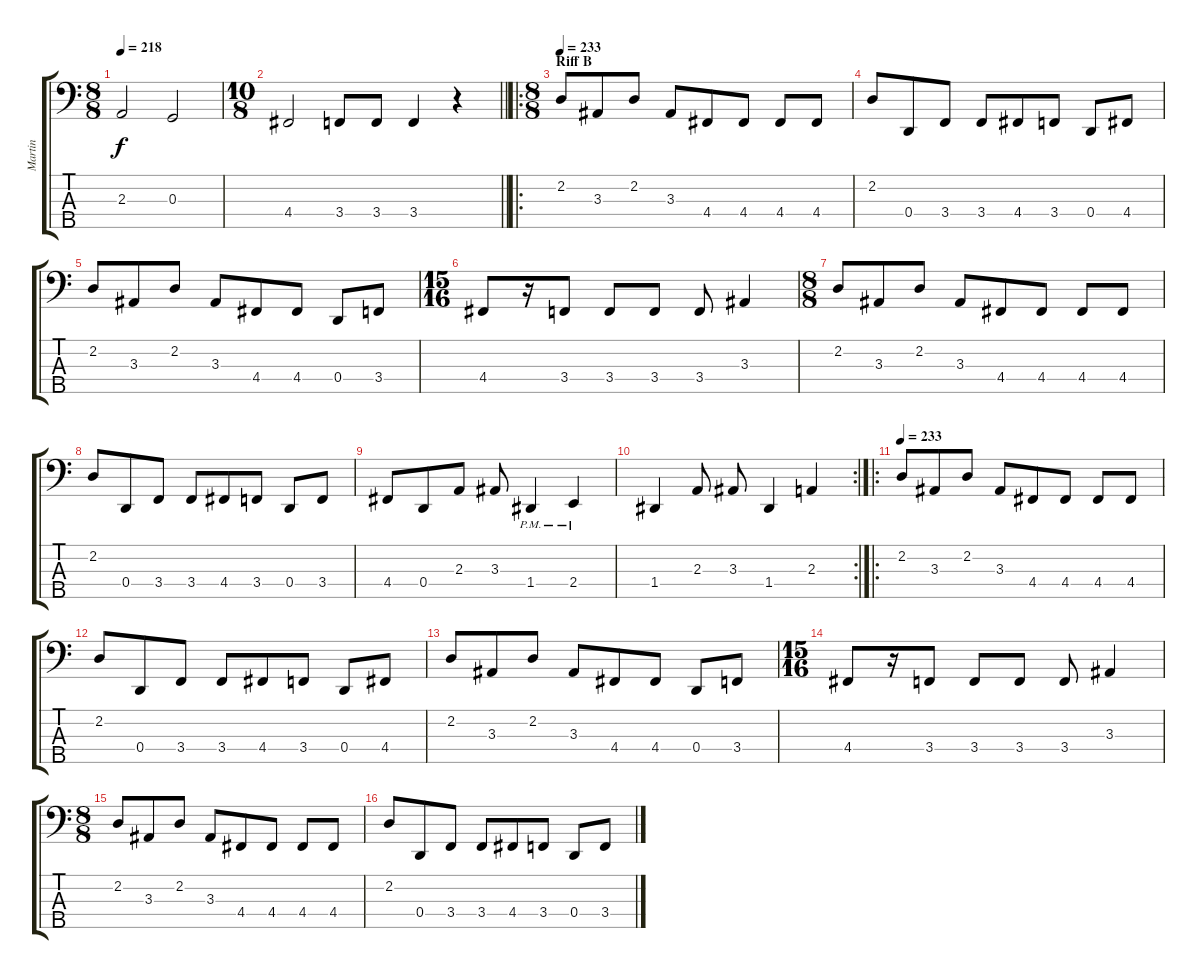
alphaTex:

\track ("Martin" "Martin") {instrument electricbassfinger}
\staff {score tabs}
\tuning (F2 C2 G1 D1 A0) {hide}
\ts (8 8)
\tempo 218
\clef f4
\ks c
2.3.2{dy f} 0.3.2 |
\ts (10 8)
\barLineRight lightlight
4.4.2 3.4.8 3.4.8 3.4.4 r.4 |
\ro
\ts (8 8)
\section ("" "Riff B")
\tempo 233
2.2.8 3.3.8 2.2.8 3.3.8 4.4.8 4.4.8 4.4.8 4.4.8 |
2.2.8 0.4.8 3.4.8 3.4.8 4.4.8 3.4.8 0.4.8 4.4.8 |
2.2.8 3.3.8 2.2.8 3.3.8 4.4.8 4.4.8 0.4.8 3.4.8 |
\ts (15 16)
4.4.8 r.16 3.4.8 3.4.8 3.4.8 3.4.8 3.3.4 |
\ts (8 8)
2.2.8 3.3.8 2.2.8 3.3.8 4.4.8 4.4.8 4.4.8 4.4.8 |
2.2.8 0.4.8 3.4.8 3.4.8 4.4.8 3.4.8 0.4.8 3.4.8 |
4.4.8 0.4.8 2.3.8 3.3.8 1.4{pm}.4 2.4{pm}.4 |
\rc 2
1.4.4 2.3.8 3.3.8 1.4.4 2.3.4 |
\ro
\tempo 233
2.2.8 3.3.8 2.2.8 3.3.8 4.4.8 4.4.8 4.4.8 4.4.8 |
2.2.8 0.4.8 3.4.8 3.4.8 4.4.8 3.4.8 0.4.8 4.4.8 |
2.2.8 3.3.8 2.2.8 3.3.8 4.4.8 4.4.8 0.4.8 3.4.8 |
\ts (15 16)
4.4.8 r.16 3.4.8 3.4.8 3.4.8 3.4.8 3.3.4 |
\ts (8 8)
2.2.8 3.3.8 2.2.8 3.3.8 4.4.8 4.4.8 4.4.8 4.4.8 |
2.2.8 0.4.8 3.4.8 3.4.8 4.4.8 3.4.8 0.4.8 3.4.8
